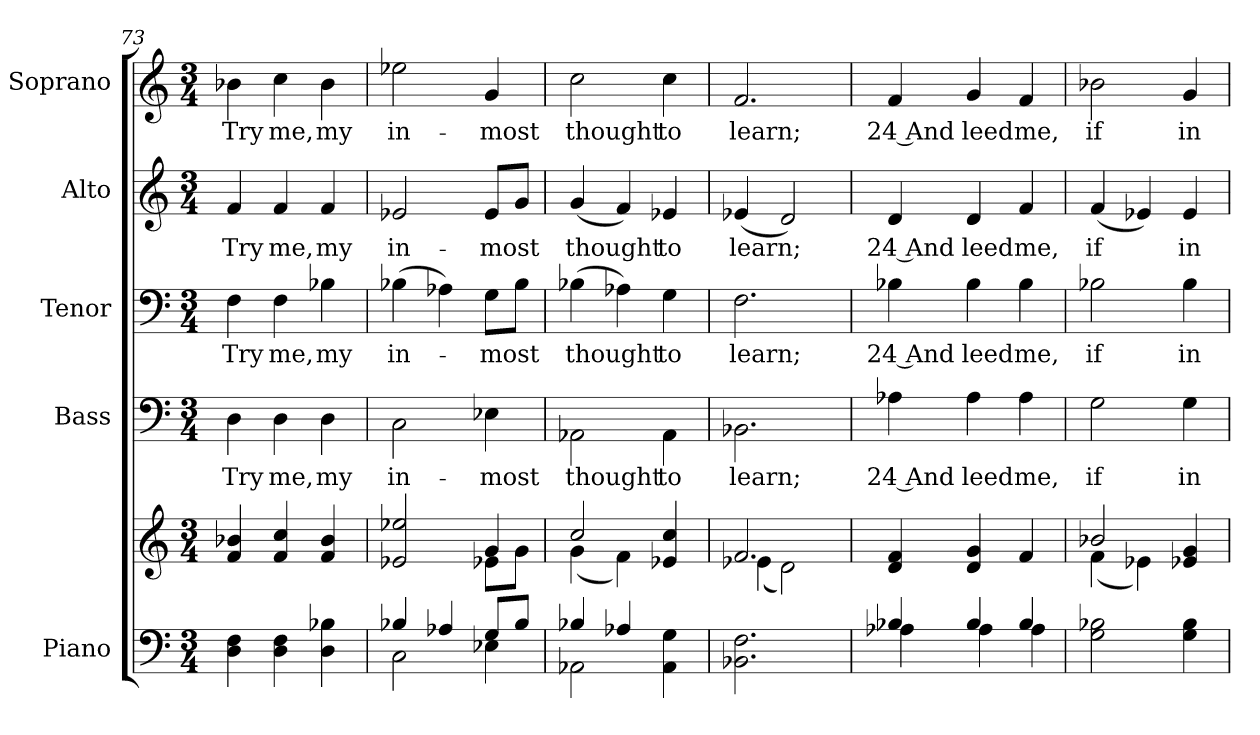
**kern	**kern	**kern	**text	**kern	**text	**kern	**text	**kern	**text
*part5	*part5	*part4	*part4	*part3	*part3	*part2	*part2	*part1	*part1
*staff6	*staff5	*staff4	*staff4	*staff3	*staff3	*staff2	*staff2	*staff1	*staff1
*I"Piano	*	*I"Bass	*	*I"Tenor	*	*I"Alto	*	*I"Soprano	*
*I'Pno.	*	*I'B.	*	*I'T.	*	*I'A.	*	*I'S.	*
!!LO:PB:g=z
*clefF4	*clefG2	*clefF4	*	*clefF4	*	*clefG2	*	*clefG2	*
*k[]	*k[]	*k[]	*	*k[]	*	*k[]	*	*k[]	*
*C:	*C:	*C:	*	*C:	*	*C:	*	*C:	*
*M3/4	*M3/4	*M3/4	*	*M3/4	*	*M3/4	*	*M3/4	*
=73	=73	=73	=73	=73	=73	=73	=73	=73	=73
!	!	!	!LO:LY:b:color=#000000	!	!	!	!	!	!
!	!	!	!	!	!LO:LY:b:color=#000000	!	!	!	!
!	!	!	!	!	!	!	!LO:LY:b:color=#000000	!	!
!	!	!	!	!	!	!	!	!	!LO:LY:b:color=#000000
4Di\ 4Fi	4fi/ 4b-Xi	4Di\	Try	4Fi\	Try	4fi/	Try	4b-Xi\	Try
!	!	!	!LO:LY:b:color=#000000	!	!	!	!	!	!
!	!	!	!	!	!LO:LY:b:color=#000000	!	!	!	!
!	!	!	!	!	!	!	!LO:LY:b:color=#000000	!	!
!	!	!	!	!	!	!	!	!	!LO:LY:b:color=#000000
4Di\ 4Fi	4fi/ 4cci	4Di\	me,	4Fi\	me,	4fi/	me,	4cci\	me,
!	!	!	!LO:LY:b:color=#000000	!	!	!	!	!	!
!	!	!	!	!	!LO:LY:b:color=#000000	!	!	!	!
!	!	!	!	!	!	!	!LO:LY:b:color=#000000	!	!
!	!	!	!	!	!	!	!	!	!LO:LY:b:color=#000000
4Di\ 4B-Xi	4fi/ 4b-i	4Di\	my	4B-Xi\	my	4fi/	my	4b-i\	my
=74	=74	=74	=74	=74	=74	=74	=74	=74	=74
*^	*^	*	*	*	*	*	*	*	*
!	!	!	!	!	!LO:LY:b:color=#000000	!	!	!	!	!	!
!	!	!	!	!	!	!	!LO:LY:b:color=#000000	!	!	!	!
!	!	!	!	!	!	!	!	!	!LO:LY:b:color=#000000	!	!
!	!	!	!	!	!	!	!	!	!	!	!LO:LY:b:color=#000000
4B-Xi/	2Ci\	2e-Xi/ 2ee-Xi	2ryy	2Ci\	in-	(4B-Xi\	in-	2e-Xi/	in-	2ee-Xi\	in-
4A-Xi/	.	.	.	.	.	4A-Xi\)	.	.	.	.	.
!	!	!	!	!	!LO:LY:b:color=#000000	!	!	!	!	!	!
!	!	!	!	!	!	!	!LO:LY:b:color=#000000	!	!	!	!
!	!	!	!	!	!	!	!	!	!LO:LY:b:color=#000000	!	!
!	!	!	!	!	!	!	!	!	!	!	!LO:LY:b:color=#000000
8Gi/L	4E-Xi\	4gi/	8e-Xi\L	4E-Xi\	-most	8Gi\L	-most	8e-i/L	-most	4gi/	-most
8B-i/J	.	.	8gi\J	.	.	8B-i\J	.	8gi/J	.	.	.
!!LO:PB:g=z
=75	=75	=75	=75	=75	=75	=75	=75	=75	=75	=75	=75
!	!	!	!	!	!LO:LY:b:color=#000000	!	!	!	!	!	!
!	!	!	!	!	!	!	!LO:LY:b:color=#000000	!	!	!	!
!	!	!	!	!	!	!	!	!	!LO:LY:b:color=#000000	!	!
!	!	!	!	!	!	!	!	!	!	!	!LO:LY:b:color=#000000
4B-Xi/	2AA-Xi\	2cci/	(4gi\	2AA-Xi\	thought	(4B-Xi\	thought	(4gi/	thought	2cci\	thought
4A-Xi/	.	.	4fi\)	.	.	4A-Xi\)	.	4fi/)	.	.	.
!	!	!	!	!	!LO:LY:b:color=#000000	!	!	!	!	!	!
!	!	!	!	!	!	!	!LO:LY:b:color=#000000	!	!	!	!
!	!	!	!	!	!	!	!	!	!LO:LY:b:color=#000000	!	!
!	!	!	!	!	!	!	!	!	!	!	!LO:LY:b:color=#000000
4AA-i\ 4Gi	4ryy	4e-Xi/ 4cci	4ryy	4AA-i\	to	4Gi\	to	4e-Xi/	to	4cci\	to
*v	*v	*	*	*	*	*	*	*	*	*	*
=76	=76	=76	=76	=76	=76	=76	=76	=76	=76	=76
*^	*	*	*	*	*	*	*	*	*	*
!	!	!	!	!	!LO:LY:b:color=#000000	!	!	!	!	!	!
*v	*v	*	*	*	*	*	*	*	*	*	*
*^	*	*	*	*	*	*	*	*	*	*
!	!	!	!	!	!	!	!LO:LY:b:color=#000000	!	!	!	!
*v	*v	*	*	*	*	*	*	*	*	*	*
*^	*	*	*	*	*	*	*	*	*	*
!	!	!	!	!	!	!	!	!	!LO:LY:b:color=#000000	!	!
*v	*v	*	*	*	*	*	*	*	*	*	*
*^	*	*	*	*	*	*	*	*	*	*
!	!	!	!	!	!	!	!	!	!	!	!LO:LY:b:color=#000000
*v	*v	*	*	*	*	*	*	*	*	*	*
2.BB-Xi\ 2.Fi	2.fi/	(4e-Xi\	2.BB-Xi\	learn;	2.Fi\	learn;	(4e-Xi/	learn;	2.fi/	learn;
.	.	2di\)	.	.	.	.	2di/)	.	.	.
*	*v	*v	*	*	*	*	*	*	*	*
!!LO:PB:g=z
=77	=77	=77	=77	=77	=77	=77	=77	=77	=77
*^	*	*	*	*	*	*	*	*	*
*	*	*^	*	*	*	*	*	*	*	*
!	!	!	!	!	!LO:LY:b:color=#000000	!	!	!	!	!	!
*	*	*v	*v	*	*	*	*	*	*	*	*
*	*	*^	*	*	*	*	*	*	*	*
!	!	!	!	!	!	!	!LO:LY:b:color=#000000	!	!	!	!
*	*	*v	*v	*	*	*	*	*	*	*	*
*	*	*^	*	*	*	*	*	*	*	*
!	!	!	!	!	!	!	!	!	!LO:LY:b:color=#000000	!	!
*	*	*v	*v	*	*	*	*	*	*	*	*
*	*	*^	*	*	*	*	*	*	*	*
!	!	!	!	!	!	!	!	!	!	!	!LO:LY:b:color=#000000
*	*	*v	*v	*	*	*	*	*	*	*	*
4B-Xi/	4A-Xi\	4di/ 4fi	4A-Xi\	24 And	4B-Xi\	24 And	4di/	24 And	4fi/	24 And
!	!	!	!	!LO:LY:b:color=#000000	!	!	!	!	!	!
!	!	!	!	!	!	!LO:LY:b:color=#000000	!	!	!	!
!	!	!	!	!	!	!	!	!LO:LY:b:color=#000000	!	!
!	!	!	!	!	!	!	!	!	!	!LO:LY:b:color=#000000
4B-i/	4A-i\	4di/ 4gi	4A-i\	leed	4B-i\	leed	4di/	leed	4gi/	leed
!	!	!	!	!LO:LY:b:color=#000000	!	!	!	!	!	!
!	!	!	!	!	!	!LO:LY:b:color=#000000	!	!	!	!
!	!	!	!	!	!	!	!	!LO:LY:b:color=#000000	!	!
!	!	!	!	!	!	!	!	!	!	!LO:LY:b:color=#000000
4B-i/	4A-i\	4fi/	4A-i\	me,	4B-i\	me,	4fi/	me,	4fi/	me,
*v	*v	*	*	*	*	*	*	*	*	*
=78	=78	=78	=78	=78	=78	=78	=78	=78	=78
*	*^	*	*	*	*	*	*	*	*
*^	*	*	*	*	*	*	*	*	*	*
!	!	!	!	!	!LO:LY:b:color=#000000	!	!	!	!	!	!
*v	*v	*	*	*	*	*	*	*	*	*	*
*^	*	*	*	*	*	*	*	*	*	*
!	!	!	!	!	!	!	!LO:LY:b:color=#000000	!	!	!	!
*v	*v	*	*	*	*	*	*	*	*	*	*
*^	*	*	*	*	*	*	*	*	*	*
!	!	!	!	!	!	!	!	!	!LO:LY:b:color=#000000	!	!
*v	*v	*	*	*	*	*	*	*	*	*	*
*^	*	*	*	*	*	*	*	*	*	*
!	!	!	!	!	!	!	!	!	!	!	!LO:LY:b:color=#000000
*v	*v	*	*	*	*	*	*	*	*	*	*
2Gi\ 2B-Xi	2b-Xi/	(4fi\	2Gi\	if	2B-Xi\	if	(4fi/	if	2b-Xi\	if
.	.	4e-Xi\)	.	.	.	.	4e-Xi/)	.	.	.
!	!	!	!	!LO:LY:b:color=#000000	!	!	!	!	!	!
!	!	!	!	!	!	!LO:LY:b:color=#000000	!	!	!	!
!	!	!	!	!	!	!	!	!LO:LY:b:color=#000000	!	!
!	!	!	!	!	!	!	!	!	!	!LO:LY:b:color=#000000
4Gi\ 4B-i	4e-Xi/ 4gi	4ryy	4Gi\	in	4B-i\	in	4e-i/	in	4gi/	in
*	*v	*v	*	*	*	*	*	*	*	*
=	=	=	=	=	=	=	=	=	=
*-	*-	*-	*-	*-	*-	*-	*-	*-	*-
